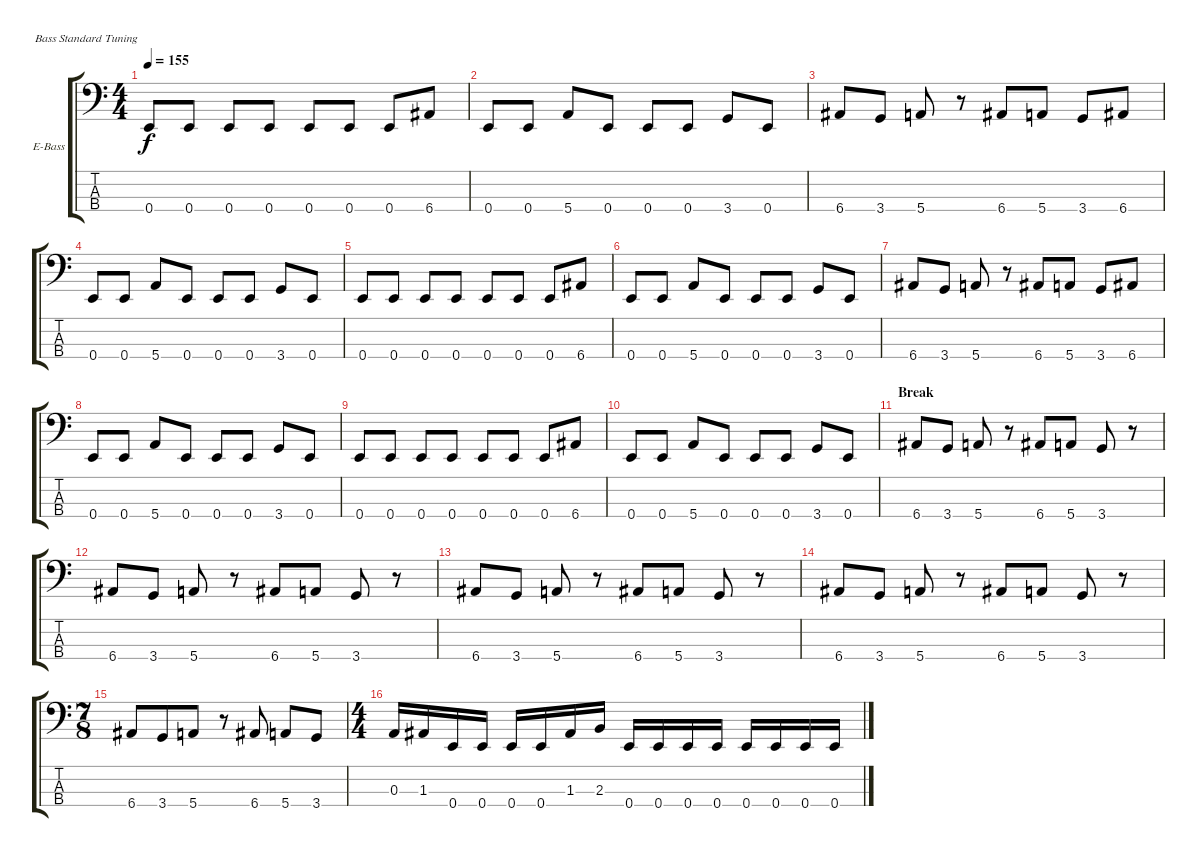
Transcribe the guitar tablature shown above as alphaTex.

\bracketExtendMode groupsimilarinstruments
\firstSystemTrackNameOrientation horizontal
\otherSystemsTrackNameOrientation horizontal
\track ("David Ellefson" "E-Bass") {instrument electricbassfinger}
\staff {score tabs}
\tuning (G2 D2 A1 E1)
\ts (4 4)
\tempo 155
\clef f4
\ks c
0.4.8{dy f} 0.4.8 0.4.8 0.4.8 0.4.8 0.4.8 0.4.8 6.4.8 |
0.4.8 0.4.8 5.4.8 0.4.8 0.4.8 0.4.8 3.4.8 0.4.8 |
6.4.8 3.4.8 5.4.8 r.8 6.4.8 5.4.8 3.4.8 6.4.8 |
0.4.8 0.4.8 5.4.8 0.4.8 0.4.8 0.4.8 3.4.8 0.4.8 |
0.4.8 0.4.8 0.4.8 0.4.8 0.4.8 0.4.8 0.4.8 6.4.8 |
0.4.8 0.4.8 5.4.8 0.4.8 0.4.8 0.4.8 3.4.8 0.4.8 |
6.4.8 3.4.8 5.4.8 r.8 6.4.8 5.4.8 3.4.8 6.4.8 |
0.4.8 0.4.8 5.4.8 0.4.8 0.4.8 0.4.8 3.4.8 0.4.8 |
0.4.8 0.4.8 0.4.8 0.4.8 0.4.8 0.4.8 0.4.8 6.4.8 |
0.4.8 0.4.8 5.4.8 0.4.8 0.4.8 0.4.8 3.4.8 0.4.8 |
\section ("" "Break")
6.4.8 3.4.8 5.4.8 r.8 6.4.8 5.4.8 3.4.8 r.8 |
6.4.8 3.4.8 5.4.8 r.8 6.4.8 5.4.8 3.4.8 r.8 |
6.4.8 3.4.8 5.4.8 r.8 6.4.8 5.4.8 3.4.8 r.8 |
6.4.8 3.4.8 5.4.8 r.8 6.4.8 5.4.8 3.4.8 r.8 |
\ts (7 8)
\beaming (8 3 2 2)
6.4.8 3.4.8 5.4.8 r.8 6.4.8 5.4.8 3.4.8 |
\ts (4 4)
\beaming (8 2 2 2 2)
0.3.16 1.3.16 0.4.16 0.4.16 0.4.16 0.4.16 1.3.16 2.3.16 0.4.16 0.4.16 0.4.16 0.4.16 0.4.16 0.4.16 0.4.16 0.4.16
